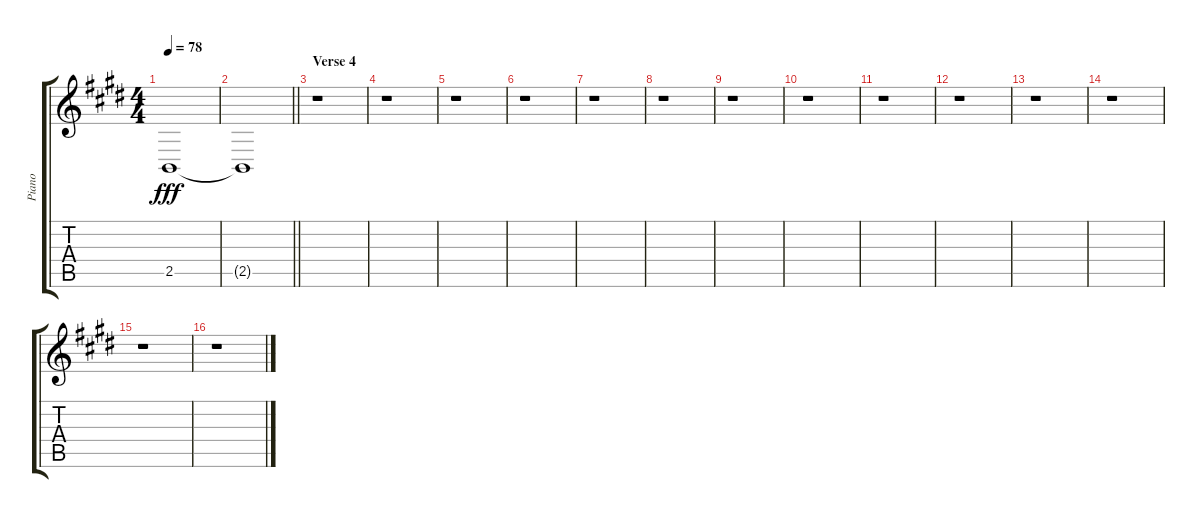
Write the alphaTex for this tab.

\track ("Piano" "Piano") {instrument acousticgrandpiano}
\staff {score tabs}
\tuning (E4 B3 G3 D3 A2 E2) {hide}
\ts (4 4)
\tempo 78
\clef g2
\ks c#minor
2.5.1{dy fff} |
\barLineRight lightlight
\ks e
2.5{t}.1 |
\section ("" "Verse 4")
\ks c#minor
r.1 |
r.1 |
\ks e
r.1 |
\ks c#minor
r.1 |
r.1 |
\ks e
r.1 |
\ks c#minor
r.1 |
r.1 |
\ks e
r.1 |
\ks c#minor
r.1 |
r.1 |
\ks e
r.1 |
\ks c#minor
r.1 |
r.1
